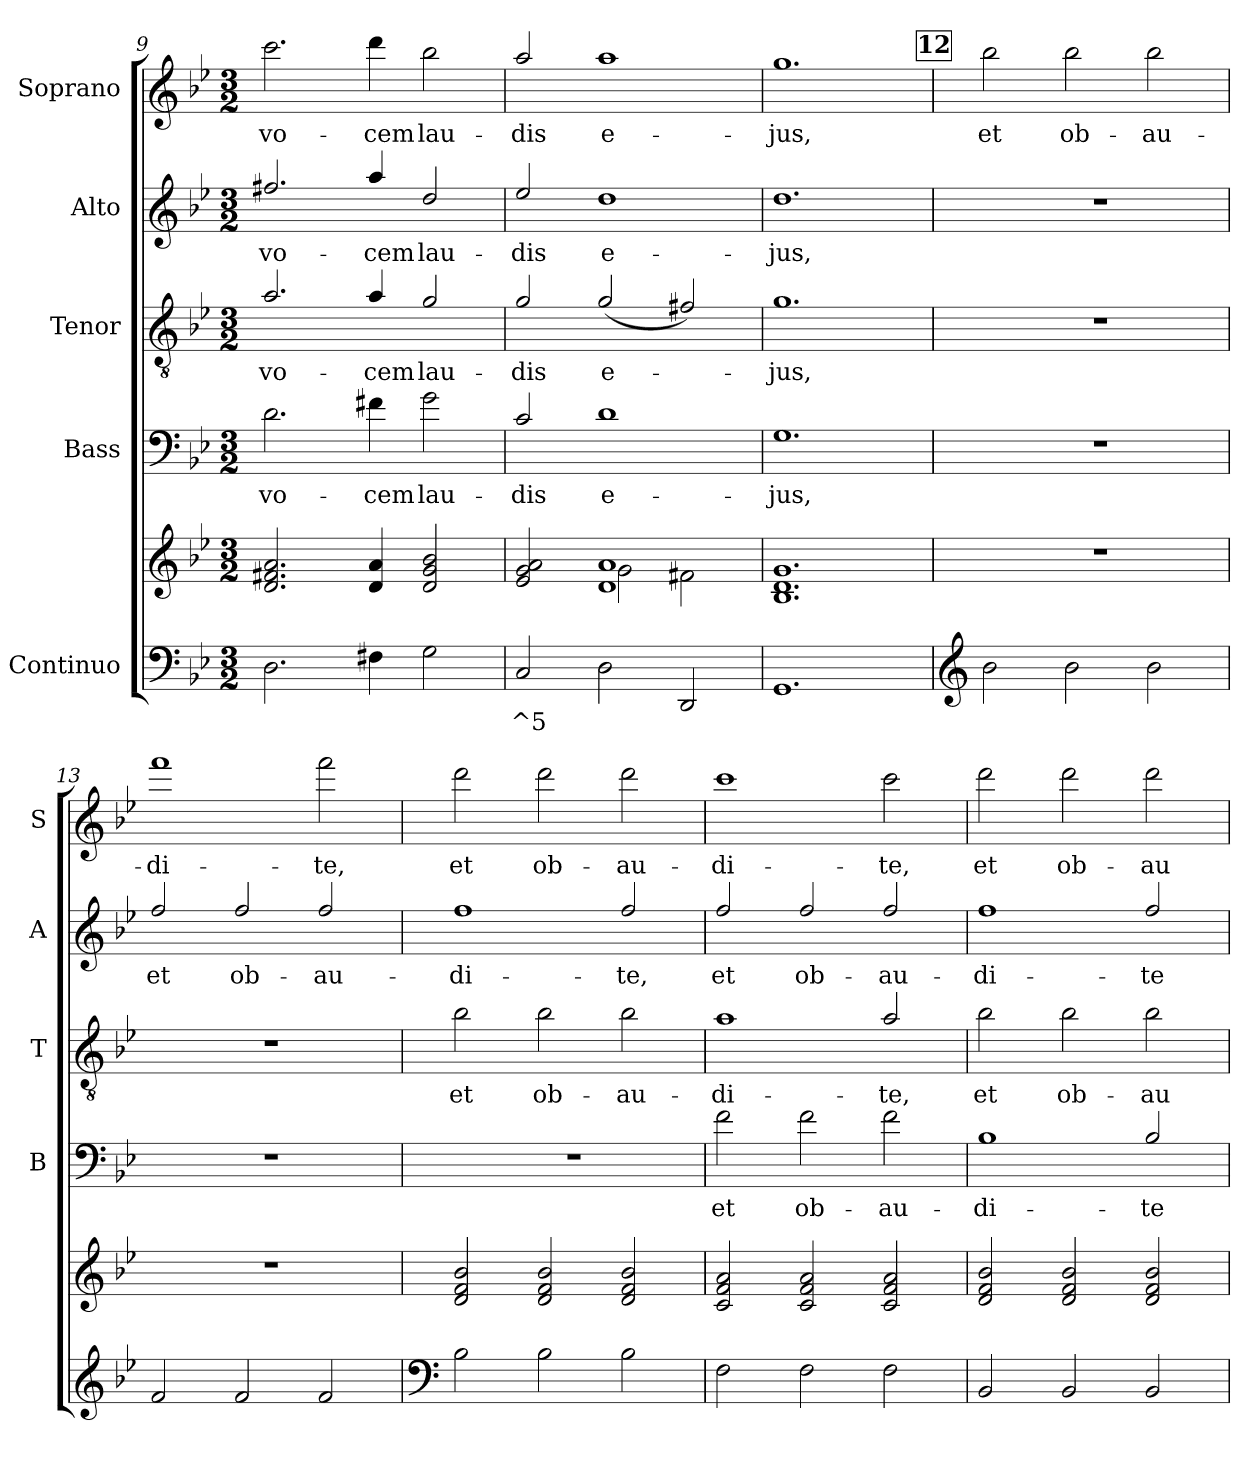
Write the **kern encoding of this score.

**kern	**text	**kern	**kern	**text	**kern	**text	**kern	**text	**kern	**text
*part5	*part5	*part5	*part4	*part4	*part3	*part3	*part2	*part2	*part1	*part1
*staff6	*staff6	*staff5	*staff4	*staff4	*staff3	*staff3	*staff2	*staff2	*staff1	*staff1
*I"Continuo	*	*	*I"Bass	*	*I"Tenor	*	*I"Alto	*	*I"Soprano	*
*	*	*	*I'B	*	*I'T	*	*I'A	*	*I'S	*
*clefF4	*	*clefG2	*clefF4	*	*clefGv2	*	*clefG2	*	*clefG2	*
*	*	*	*ITrd7c12	*	*ITrd7c12	*	*ITrd7c12	*	*ITrd7c12	*
*k[b-e-]	*	*k[b-e-]	*k[b-e-]	*	*k[b-e-]	*	*k[b-e-]	*	*k[b-e-]	*
*B-:	*	*B-:	*B-:	*	*B-:	*	*B-:	*	*B-:	*
*M3/2	*	*M3/2	*M3/2	*	*M3/2	*	*M3/2	*	*M3/2	*
=9	=9	=9	=9	=9	=9	=9	=9	=9	=9	=9
!	!	!	!	!LO:LY:b	!	!	!	!	!	!
!	!	!	!	!	!	!LO:LY:b	!	!	!	!
!	!	!	!	!	!	!	!	!LO:LY:b	!	!
!	!	!	!	!	!	!	!	!	!	!LO:LY:b
2.D\	.	2.d!/ 2.f#X!/ 2.a!/	2.D\	vo-	2.A/	vo-	2.f#X/	vo-	2.cc\	vo-
!	!	!	!	!LO:LY:b	!	!	!	!	!	!
!	!	!	!	!	!	!LO:LY:b	!	!	!	!
!	!	!	!	!	!	!	!	!LO:LY:b	!	!
!	!	!	!	!	!	!	!	!	!	!LO:LY:b
4F#X\	.	4d!/ 4a!/	4F#X\	-cem	4A/	-cem	4a/	-cem	4dd\	-cem
!	!	!	!	!LO:LY:b	!	!	!	!	!	!
!	!	!	!	!	!	!LO:LY:b	!	!	!	!
!	!	!	!	!	!	!	!	!LO:LY:b	!	!
!	!	!	!	!	!	!	!	!	!	!LO:LY:b
2G\	.	2d!/ 2g!/ 2b-!/	2G\	lau-	2G/	lau-	2d/	lau-	2b-\	lau-
=10	=10	=10	=10	=10	=10	=10	=10	=10	=10	=10
!	!LO:LY:b	!	!	!	!	!	!	!	!	!
*	*	*^	*	*	*	*	*	*	*	*
!	!	!	!	!	!LO:LY:b	!	!	!	!	!	!
!	!	!	!	!	!	!	!LO:LY:b	!	!	!	!
!	!	!	!	!	!	!	!	!	!LO:LY:b	!	!
!	!	!	!	!	!	!	!	!	!	!	!LO:LY:b
2C/	^5	2e-!/ 2g!/ 2a!/	2ryy	2C/	-dis	2G/	-dis	2e-/	-dis	2a/	-dis
!	!	!	!	!	!LO:LY:b	!	!	!	!	!	!
!	!	!	!	!	!	!	!LO:LY:b	!	!	!	!
!	!	!	!	!	!	!	!	!	!LO:LY:b	!	!
!	!	!	!	!	!	!	!	!	!	!	!LO:LY:b
2D\	.	1d! 1a!	2g!\	1D	e-	(<2G/	e-	1d	e-	1a	e-
2DD/	.	.	2f#X!\	.	.	2F#X/)	.	.	.	.	.
*	*	*v	*v	*	*	*	*	*	*	*	*
=11	=11	=11	=11	=11	=11	=11	=11	=11	=11	=11
*	*	*^	*	*	*	*	*	*	*	*
!	!	!	!	!	!LO:LY:b	!	!	!	!	!	!
*	*	*v	*v	*	*	*	*	*	*	*	*
*	*	*^	*	*	*	*	*	*	*	*
!	!	!	!	!	!	!	!LO:LY:b	!	!	!	!
*	*	*v	*v	*	*	*	*	*	*	*	*
*	*	*^	*	*	*	*	*	*	*	*
!	!	!	!	!	!	!	!	!	!LO:LY:b	!	!
*	*	*v	*v	*	*	*	*	*	*	*	*
*	*	*^	*	*	*	*	*	*	*	*
!	!	!	!	!	!	!	!	!	!	!	!LO:LY:b
*	*	*v	*v	*	*	*	*	*	*	*	*
1.GG	.	1.B-! 1.d! 1.g!	1.GG	-jus,	1.G	-jus,	1.d	-jus,	1.g	-jus,
!!LO:REH:place=s1:a:B:fs=8.3:t=12
=12	=12	=12	=12	=12	=12	=12	=12	=12	=12	=12
*clefG2	*	*	*	*	*	*	*	*	*	*
!	!	!	!	!	!	!	!	!	!	!LO:LY:b
2b-\	.	1.r	1.r	.	1.r	.	1.r	.	2b-\	et
!	!	!	!	!	!	!	!	!	!	!LO:LY:b
2b-\	.	.	.	.	.	.	.	.	2b-\	ob-
!	!	!	!	!	!	!	!	!	!	!LO:LY:b
2b-\	.	.	.	.	.	.	.	.	2b-\	-au-
=13	=13	=13	=13	=13	=13	=13	=13	=13	=13	=13
!	!	!	!	!	!	!	!	!LO:LY:b	!	!
!	!	!	!	!	!	!	!	!	!	!LO:LY:b
2f/	.	1.r	1.r	.	1.r	.	2f/	et	1ff	-di-
!	!	!	!	!	!	!	!	!LO:LY:b	!	!
2f/	.	.	.	.	.	.	2f/	ob-	.	.
!	!	!	!	!	!	!	!	!LO:LY:b	!	!
!	!	!	!	!	!	!	!	!	!	!LO:LY:b
2f/	.	.	.	.	.	.	2f/	-au-	2ff\	-te,
!!LO:PB:g=z
=14	=14	=14	=14	=14	=14	=14	=14	=14	=14	=14
*clefF4	*	*	*	*	*	*	*	*	*	*
!	!	!	!	!	!	!LO:LY:b	!	!	!	!
!	!	!	!	!	!	!	!	!LO:LY:b	!	!
!	!	!	!	!	!	!	!	!	!	!LO:LY:b
2B-\	.	2d!/ 2f!/ 2b-!/	1.r	.	2B-\	et	1f	-di-	2dd\	et
!	!	!	!	!	!	!LO:LY:b	!	!	!	!
!	!	!	!	!	!	!	!	!	!	!LO:LY:b
2B-\	.	2d!/ 2f!/ 2b-!/	.	.	2B-\	ob-	.	.	2dd\	ob-
!	!	!	!	!	!	!LO:LY:b	!	!	!	!
!	!	!	!	!	!	!	!	!LO:LY:b	!	!
!	!	!	!	!	!	!	!	!	!	!LO:LY:b
2B-\	.	2d!/ 2f!/ 2b-!/	.	.	2B-\	-au-	2f/	-te,	2dd\	-au-
=15	=15	=15	=15	=15	=15	=15	=15	=15	=15	=15
!	!	!	!	!LO:LY:b	!	!	!	!	!	!
!	!	!	!	!	!	!LO:LY:b	!	!	!	!
!	!	!	!	!	!	!	!	!LO:LY:b	!	!
!	!	!	!	!	!	!	!	!	!	!LO:LY:b
2F\	.	2c!/ 2f!/ 2a!/	2F\	et	1A	-di-	2f/	et	1cc	-di-
!	!	!	!	!LO:LY:b	!	!	!	!	!	!
!	!	!	!	!	!	!	!	!LO:LY:b	!	!
2F\	.	2c!/ 2f!/ 2a!/	2F\	ob-	.	.	2f/	ob-	.	.
!	!	!	!	!LO:LY:b	!	!	!	!	!	!
!	!	!	!	!	!	!LO:LY:b	!	!	!	!
!	!	!	!	!	!	!	!	!LO:LY:b	!	!
!	!	!	!	!	!	!	!	!	!	!LO:LY:b
2F\	.	2c!/ 2f!/ 2a!/	2F\	-au-	2A/	-te,	2f/	-au-	2cc\	-te,
=16	=16	=16	=16	=16	=16	=16	=16	=16	=16	=16
!	!	!	!	!LO:LY:b	!	!	!	!	!	!
!	!	!	!	!	!	!LO:LY:b	!	!	!	!
!	!	!	!	!	!	!	!	!LO:LY:b	!	!
!	!	!	!	!	!	!	!	!	!	!LO:LY:b
2BB-/	.	2d!/ 2f!/ 2b-!/	1BB-	-di-	2B-\	et	1f	-di-	2dd\	et
!	!	!	!	!	!	!LO:LY:b	!	!	!	!
!	!	!	!	!	!	!	!	!	!	!LO:LY:b
2BB-/	.	2d!/ 2f!/ 2b-!/	.	.	2B-\	ob-	.	.	2dd\	ob-
!	!	!	!	!LO:LY:b	!	!	!	!	!	!
!	!	!	!	!	!	!LO:LY:b	!	!	!	!
!	!	!	!	!	!	!	!	!LO:LY:b	!	!
!	!	!	!	!	!	!	!	!	!	!LO:LY:b
2BB-/	.	2d!/ 2f!/ 2b-!/	2BB-/	-te	2B-\	-au-	2f/	-te	2dd\	-au-
=	=	=	=	=	=	=	=	=	=	=
*-	*-	*-	*-	*-	*-	*-	*-	*-	*-	*-
